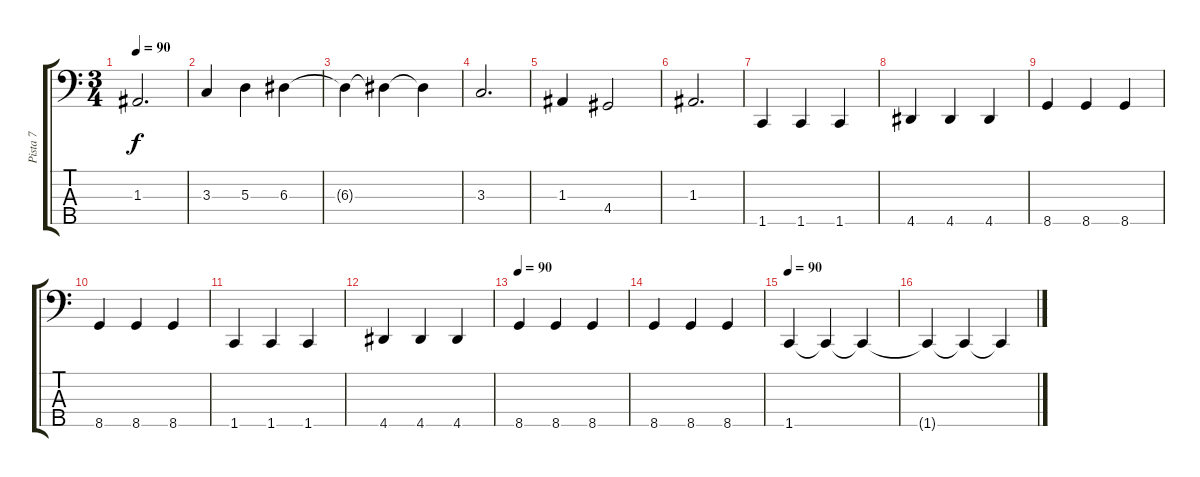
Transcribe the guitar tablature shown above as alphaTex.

\track ("Pista 7" "Pista 7") {instrument electricbassfinger}
\staff {score tabs}
\tuning (G2 D2 A1 E1 B0) {hide}
\ts (3 4)
\tempo 90
\clef f4
\ks c
1.3.2{d dy f} |
3.3.4 5.3.4 6.3.4 |
6.3{t}.4 6.3{t}.4 6.3{t}.4 |
3.3.2{d} |
1.3.4 4.4.2 |
1.3.2{d} |
1.5.4 1.5.4 1.5.4 |
4.5.4 4.5.4 4.5.4 |
8.5.4 8.5.4 8.5.4 |
8.5.4 8.5.4 8.5.4 |
1.5.4 1.5.4 1.5.4 |
4.5.4 4.5.4 4.5.4 |
\tempo 90
8.5.4 8.5.4 8.5.4 |
8.5.4 8.5.4 8.5.4 |
\tempo 90
1.5.4 1.5{t}.4 1.5{t}.4 |
1.5{t}.4 1.5{t}.4 1.5{t}.4
